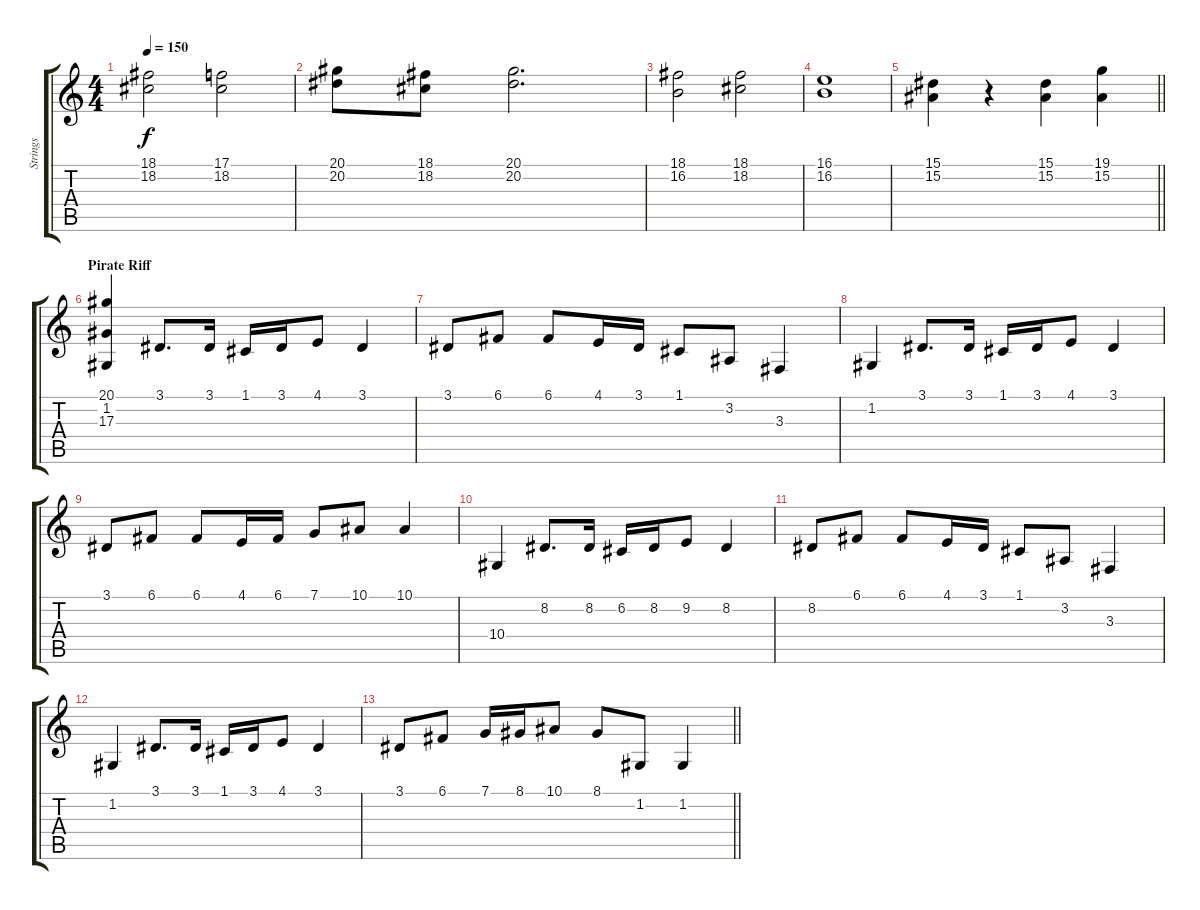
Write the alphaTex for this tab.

\track ("Strings" "Strings") {instrument stringensemble1}
\staff {score tabs}
\tuning (C4 G3 Eb3 Bb2 F2 C2) {hide}
\ts (4 4)
\tempo 150
\clef g2
\ks c
(18.1 18.2).2{dy f} (17.1 18.2).2 |
(20.1 20.2).8 (18.1 18.2).8 (20.1 20.2).2{d} |
(18.1 16.2).2 (18.1 18.2).2 |
(16.1 16.2).1 |
\barLineRight lightlight
(15.1 15.2).4 r.4 (15.1 15.2).4 (19.1 15.2).4 |
\section ("" "Pirate Riff")
(20.1 1.2 17.3).4 3.1.8{d} 3.1.16 1.1.16 3.1.16 4.1.8 3.1.4 |
3.1.8 6.1.8 6.1.8 4.1.16 3.1.16 1.1.8 3.2.8 3.3.4 |
1.2.4 3.1.8{d} 3.1.16 1.1.16 3.1.16 4.1.8 3.1.4 |
3.1.8 6.1.8 6.1.8 4.1.16 6.1.16 7.1.8 10.1.8 10.1.4 |
10.4.4 8.2.8{d} 8.2.16 6.2.16 8.2.16 9.2.8 8.2.4 |
8.2.8 6.1.8 6.1.8 4.1.16 3.1.16 1.1.8 3.2.8 3.3.4 |
1.2.4 3.1.8{d} 3.1.16 1.1.16 3.1.16 4.1.8 3.1.4 |
\barLineRight lightlight
3.1.8 6.1.8 7.1.16 8.1.16 10.1.8 8.1.8 1.2.8 1.2.4
